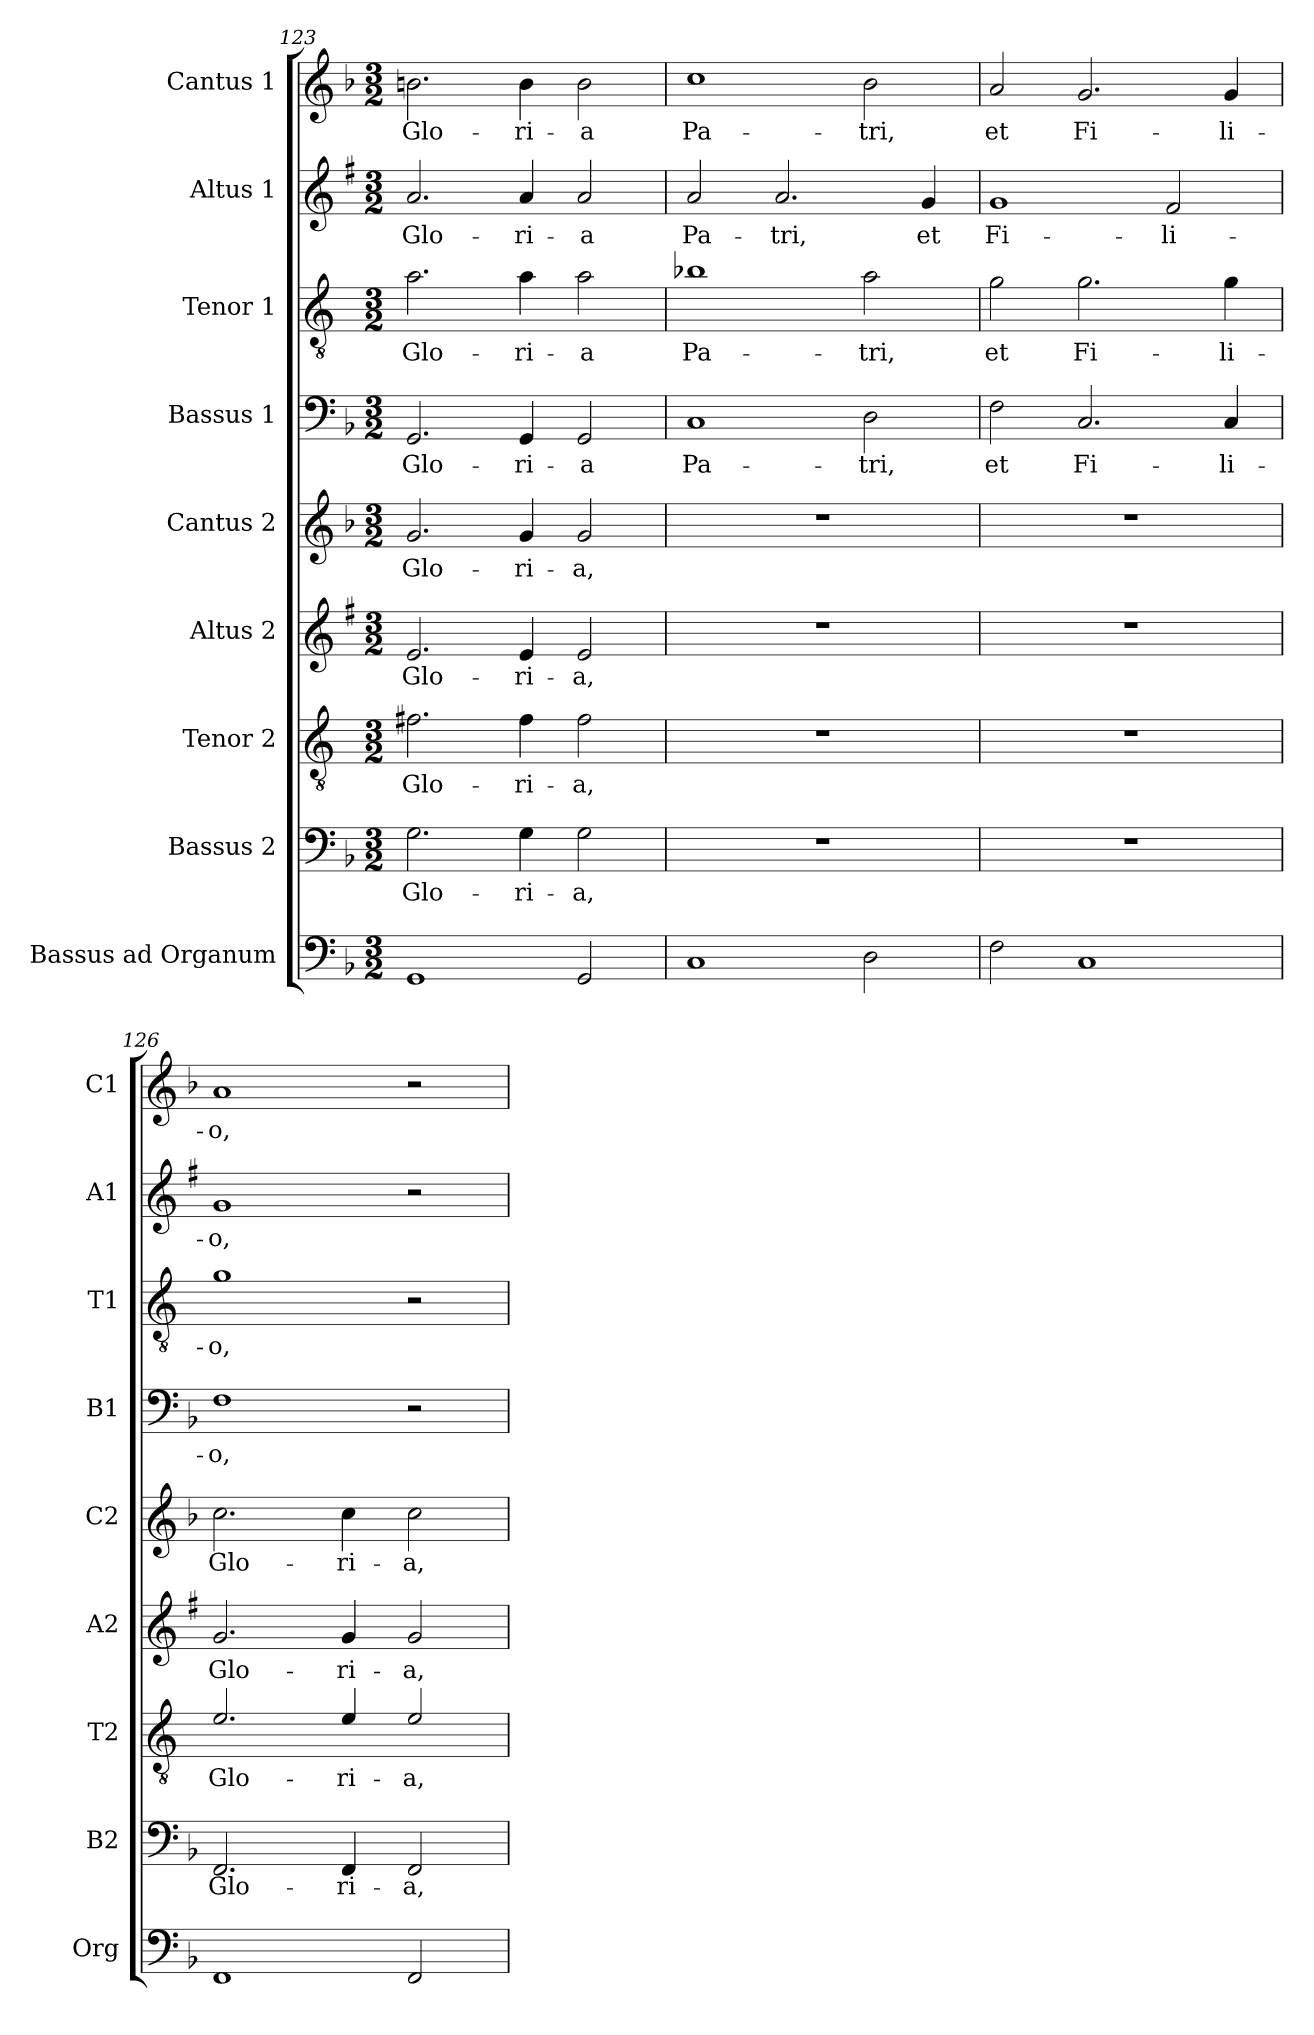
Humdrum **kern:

**kern	**kern	**text	**kern	**text	**kern	**text	**kern	**text	**kern	**text	**kern	**text	**kern	**text	**kern	**text
*part9	*part8	*part8	*part7	*part7	*part6	*part6	*part5	*part5	*part4	*part4	*part3	*part3	*part2	*part2	*part1	*part1
*staff9	*staff8	*staff8	*staff7	*staff7	*staff6	*staff6	*staff5	*staff5	*staff4	*staff4	*staff3	*staff3	*staff2	*staff2	*staff1	*staff1
*I"Bassus ad Organum	*I"Bassus 2	*	*I"Tenor 2	*	*I"Altus 2	*	*I"Cantus 2	*	*I"Bassus 1	*	*I"Tenor 1	*	*I"Altus 1	*	*I"Cantus 1	*
*I'Org	*I'B2	*	*I'T2	*	*I'A2	*	*I'C2	*	*I'B1	*	*I'T1	*	*I'A1	*	*I'C1	*
*clefF4	*clefF4	*	*clefGv2	*	*clefG2	*	*clefG2	*	*clefF4	*	*clefGv2	*	*clefG2	*	*clefG2	*
*	*	*	*ITrd4c7	*	*ITrd1c2	*	*	*	*	*	*ITrd4c7	*	*ITrd1c2	*	*	*
*k[b-]	*k[b-]	*	*k[b-]	*	*k[b-]	*	*k[b-]	*	*k[b-]	*	*k[b-]	*	*k[b-]	*	*k[b-]	*
*F:	*F:	*	*F:	*	*F:	*	*F:	*	*F:	*	*F:	*	*F:	*	*F:	*
*M3/2	*M3/2	*	*M3/2	*	*M3/2	*	*M3/2	*	*M3/2	*	*M3/2	*	*M3/2	*	*M3/2	*
=123	=123	=123	=123	=123	=123	=123	=123	=123	=123	=123	=123	=123	=123	=123	=123	=123
!	!	!LO:LY:b	!	!LO:LY:b	!	!LO:LY:b	!	!LO:LY:b	!	!LO:LY:b	!	!LO:LY:b	!	!LO:LY:b	!	!LO:LY:b
1GG	2.G\	Glo-	2.Bn\	Glo-	2.d/	Glo-	2.g/	Glo-	2.GG/	Glo-	2.d\	Glo-	2.g/	Glo-	2.bn\	Glo-
!	!	!LO:LY:b	!	!LO:LY:b	!	!LO:LY:b	!	!LO:LY:b	!	!LO:LY:b	!	!LO:LY:b	!	!LO:LY:b	!	!LO:LY:b
.	4G\	-ri-	4B\	-ri-	4d/	-ri-	4g/	-ri-	4GG/	-ri-	4d\	-ri-	4g/	-ri-	4b\	-ri-
!	!	!LO:LY:b	!	!LO:LY:b	!	!LO:LY:b	!	!LO:LY:b	!	!LO:LY:b	!	!LO:LY:b	!	!LO:LY:b	!	!LO:LY:b
2GG/	2G\	-a,	2B\	-a,	2d/	-a,	2g/	-a,	2GG/	-a	2d\	-a	2g/	-a	2b\	-a
=124	=124	=124	=124	=124	=124	=124	=124	=124	=124	=124	=124	=124	=124	=124	=124	=124
!	!	!	!	!	!	!	!	!	!	!LO:LY:b	!	!LO:LY:b	!	!LO:LY:b	!	!LO:LY:b
1C	1.r	.	1.r	.	1.r	.	1.r	.	1C	Pa-	1e-X	Pa-	2g/	Pa-	1cc	Pa-
!	!	!	!	!	!	!	!	!	!	!	!	!	!	!LO:LY:b	!	!
.	.	.	.	.	.	.	.	.	.	.	.	.	2.g/	-tri,	.	.
!	!	!	!	!	!	!	!	!	!	!LO:LY:b	!	!LO:LY:b	!	!	!	!LO:LY:b
2D\	.	.	.	.	.	.	.	.	2D\	-tri,	2d\	-tri,	.	.	2b-\	-tri,
!	!	!	!	!	!	!	!	!	!	!	!	!	!	!LO:LY:b	!	!
.	.	.	.	.	.	.	.	.	.	.	.	.	4f/	et	.	.
!!LO:LB:g=z
=125	=125	=125	=125	=125	=125	=125	=125	=125	=125	=125	=125	=125	=125	=125	=125	=125
!	!	!	!	!	!	!	!	!	!	!LO:LY:b	!	!LO:LY:b	!	!LO:LY:b	!	!LO:LY:b
2F\	1.r	.	1.r	.	1.r	.	1.r	.	2F\	et	2c\	et	1f	Fi-	2a/	et
!	!	!	!	!	!	!	!	!	!	!LO:LY:b	!	!LO:LY:b	!	!	!	!LO:LY:b
1C	.	.	.	.	.	.	.	.	2.C/	Fi-	2.c\	Fi-	.	.	2.g/	Fi-
!	!	!	!	!	!	!	!	!	!	!	!	!	!	!LO:LY:b	!	!
.	.	.	.	.	.	.	.	.	.	.	.	.	2e/	-li-	.	.
!	!	!	!	!	!	!	!	!	!	!LO:LY:b	!	!LO:LY:b	!	!	!	!LO:LY:b
.	.	.	.	.	.	.	.	.	4C/	-li-	4c\	-li-	.	.	4g/	-li-
=126	=126	=126	=126	=126	=126	=126	=126	=126	=126	=126	=126	=126	=126	=126	=126	=126
!	!	!LO:LY:b	!	!LO:LY:b	!	!LO:LY:b	!	!LO:LY:b	!	!LO:LY:b	!	!LO:LY:b	!	!LO:LY:b	!	!LO:LY:b
1FF	2.FF/	Glo-	2.A/	Glo-	2.f/	Glo-	2.cc\	Glo-	1F	-o,	1c	-o,	1f	-o,	1a	-o,
!	!	!LO:LY:b	!	!LO:LY:b	!	!LO:LY:b	!	!LO:LY:b	!	!	!	!	!	!	!	!
.	4FF/	-ri-	4A/	-ri-	4f/	-ri-	4cc\	-ri-	.	.	.	.	.	.	.	.
!	!	!LO:LY:b	!	!LO:LY:b	!	!LO:LY:b	!	!LO:LY:b	!	!	!	!	!	!	!	!
2FF/	2FF/	-a,	2A/	-a,	2f/	-a,	2cc\	-a,	2r	.	2r	.	2r	.	2r	.
=	=	=	=	=	=	=	=	=	=	=	=	=	=	=	=	=
*-	*-	*-	*-	*-	*-	*-	*-	*-	*-	*-	*-	*-	*-	*-	*-	*-
